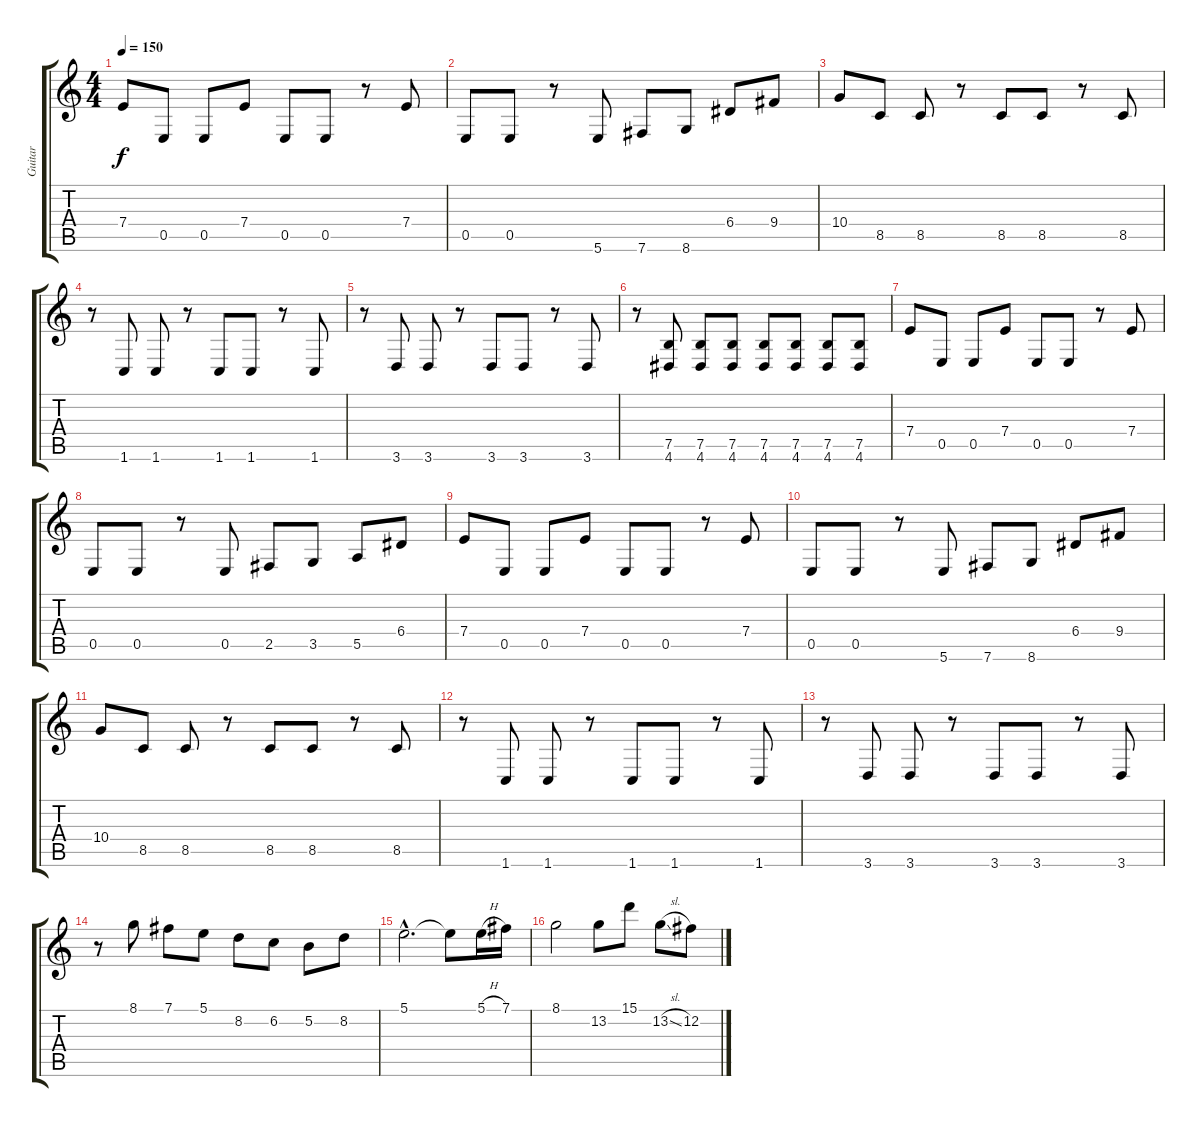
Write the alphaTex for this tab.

\track ("Guitar" "Guitar") {instrument distortionguitar}
\staff {score tabs}
\tuning (B3 Gb3 D3 A2 E2 B1) {hide}
\ts (4 4)
\tempo 150
\clef g2
\ks c
7.4.8{dy f} 0.5.8 0.5.8 7.4.8 0.5.8 0.5.8 r.8 7.4.8 |
0.5.8 0.5.8 r.8 5.6.8 7.6.8 8.6.8 6.4.8 9.4.8 |
10.4.8 8.5.8 8.5.8 r.8 8.5.8 8.5.8 r.8 8.5.8 |
r.8 1.6.8 1.6.8 r.8 1.6.8 1.6.8 r.8 1.6.8 |
r.8 3.6.8 3.6.8 r.8 3.6.8 3.6.8 r.8 3.6.8 |
r.8 (7.5 4.6).8 (7.5 4.6).8 (7.5 4.6).8 (7.5 4.6).8 (7.5 4.6).8 (7.5 4.6).8 (7.5 4.6).8 |
7.4.8 0.5.8 0.5.8 7.4.8 0.5.8 0.5.8 r.8 7.4.8 |
0.5.8 0.5.8 r.8 0.5.8 2.5.8 3.5.8 5.5.8 6.4.8 |
7.4.8 0.5.8 0.5.8 7.4.8 0.5.8 0.5.8 r.8 7.4.8 |
0.5.8 0.5.8 r.8 5.6.8 7.6.8 8.6.8 6.4.8 9.4.8 |
10.4.8 8.5.8 8.5.8 r.8 8.5.8 8.5.8 r.8 8.5.8 |
r.8 1.6.8 1.6.8 r.8 1.6.8 1.6.8 r.8 1.6.8 |
r.8 3.6.8 3.6.8 r.8 3.6.8 3.6.8 r.8 3.6.8 |
r.8 8.1.8 7.1.8 5.1.8 8.2.8 6.2.8 5.2.8 8.2.8 |
5.1{hac}.2{d} 5.1{t}.8 5.1{h}.16 7.1.16 |
8.1.2 13.2.8 15.1.8 13.2{sl}.8 12.2.8
